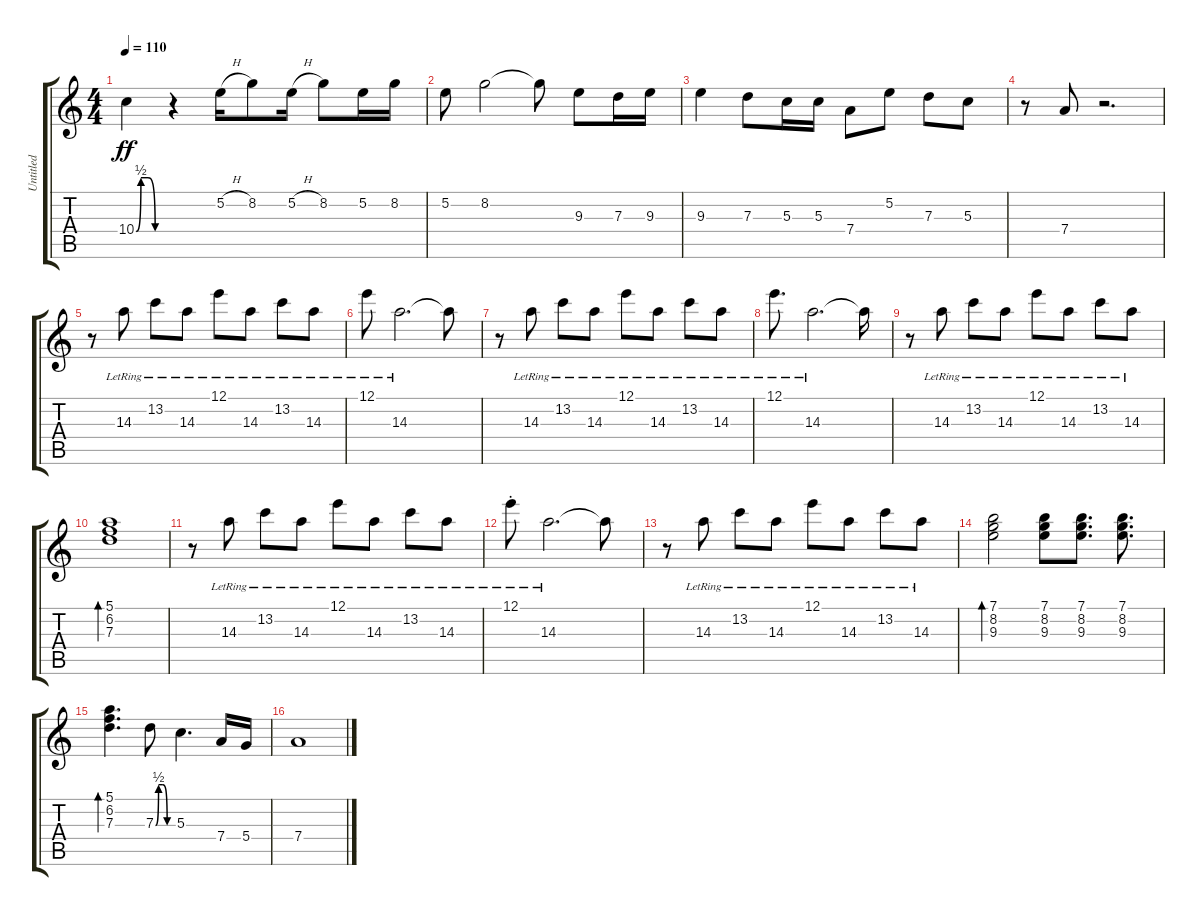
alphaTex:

\track ("Untitled" "Untitled") {instrument overdrivenguitar}
\staff {score tabs}
\tuning (E4 B3 G3 D3 A2 E2) {hide}
\ts (4 4)
\tempo 110
\clef g2
\ks c
10.4{be (custom 0 0 10 2 25 2 40 0 60 0)}.4{dy ff} r.4 5.2{h}.16 8.2.8 5.2{h}.16 8.2.8 5.2.16 8.2.16 |
5.2.8 8.2.2 8.2{t}.8 9.3.8 7.3.16 9.3.16 |
9.3.4 7.3.8 5.3.16 5.3.16 7.4.8 5.2.8 7.3.8 5.3.8 |
r.8 7.4.8 r.2{d} |
r.8 14.3{lr}.8 13.2{lr}.8 14.3{lr}.8 12.1{lr}.8 14.3{lr}.8 13.2{lr}.8 14.3{lr}.8 |
12.1{lr}.8 14.3{lr}.2{d} 14.3{t}.8 |
r.8 14.3{lr}.8 13.2{lr}.8 14.3{lr}.8 12.1{lr}.8 14.3{lr}.8 13.2{lr}.8 14.3{lr}.8 |
12.1{lr}.8{d} 14.3{lr}.2{d} 14.3{t}.16 |
r.8 14.3{lr}.8 13.2{lr}.8 14.3{lr}.8 12.1{lr}.8 14.3{lr}.8 13.2{lr}.8 14.3{lr}.8 |
(5.1 6.2 7.3).1{bd 30} |
r.8 14.3{lr}.8 13.2{lr}.8 14.3{lr}.8 12.1{lr}.8 14.3{lr}.8 13.2{lr}.8 14.3{lr}.8 |
12.1{st lr}.8 14.3{lr}.2{d} 14.3{t}.8 |
r.8 14.3{lr}.8 13.2{lr}.8 14.3{lr}.8 12.1{lr}.8 14.3{lr}.8 13.2{lr}.8 14.3{lr}.8 |
(7.1 8.2 9.3).2{bd 30} (7.1 8.2 9.3).8 (7.1 8.2 9.3).8{d} (7.1 8.2 9.3).8{d} |
(5.1 6.2 7.3).4{d bd 30} 7.3{be (custom 0 0 10 2 25 2 40 0 60 0)}.8 5.3.4{d} 7.4.16 5.4.16 |
7.4.1
